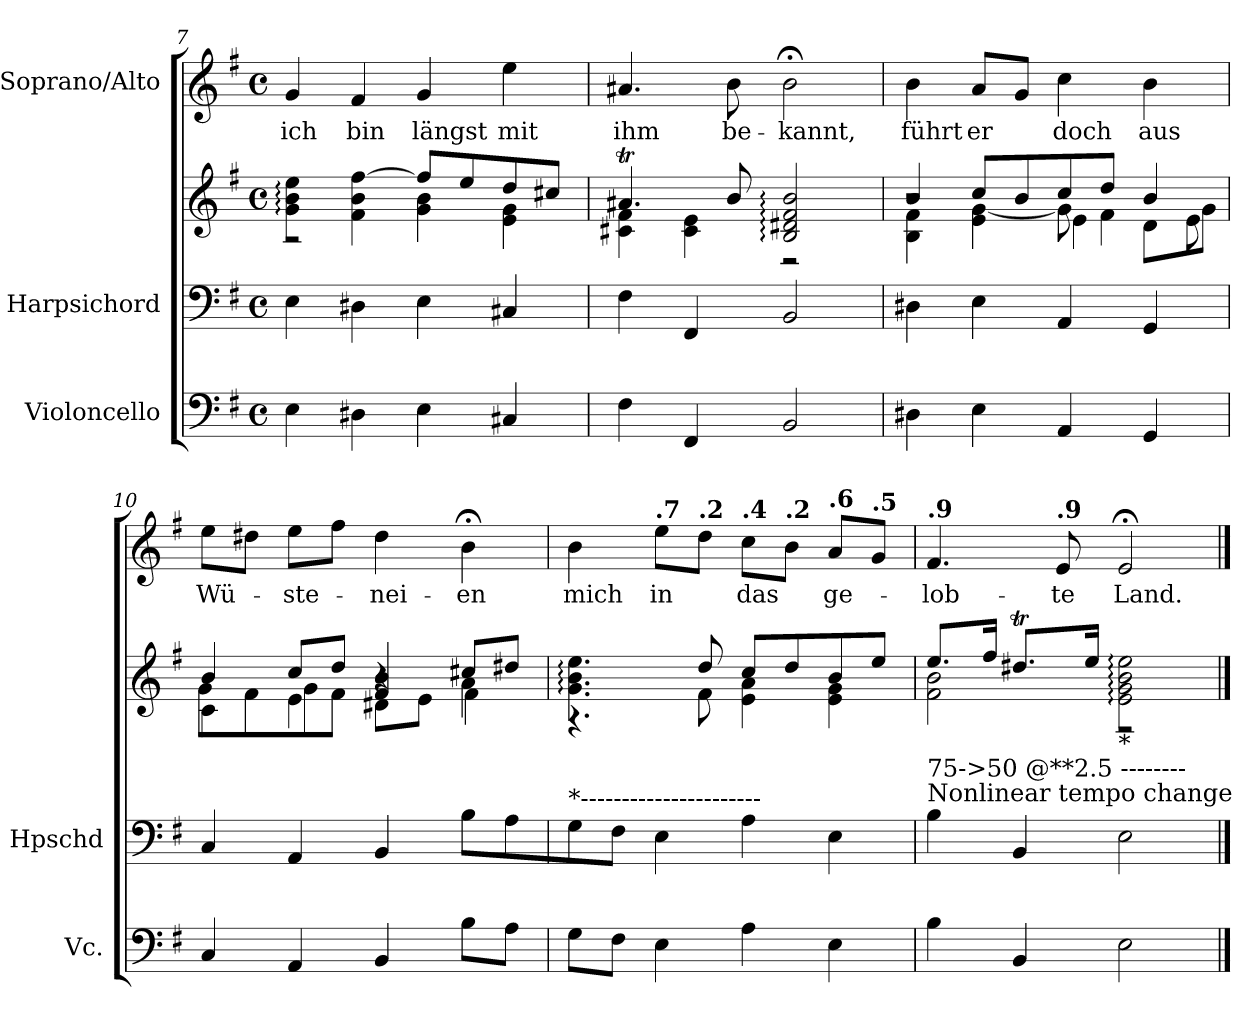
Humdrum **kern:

**kern	**kern	**kern	**kern	**text
*part3	*part2	*part2	*part1	*part1
*staff4	*staff3	*staff2	*staff1	*staff1
*I"Violoncello	*I"Harpsichord	*	*I"Soprano/Alto	*
*I'Vc.	*I'Hpschd	*	*	*
*clefF4	*clefF4	*clefG2	*clefG2	*
*k[f#]	*k[f#]	*k[f#]	*k[f#]	*
*M4/4	*M4/4	*M4/4	*M4/4	*
*met(c)	*met(c)	*met(c)	*met(c)	*
=7	=7	=7	=7	=7
*	*	*^	*	*
!	!	!	!	!	!LO:LY:b
4E\	4E\	4g\: 4b\: 4ee\:	2r	4g/	ich
!	!	!	!	!	!LO:LY:b
4D#X\	4D#X\	4f#\ 4b\ [4ff#\	.	4f#/	bin
!	!	!	!	!	!LO:LY:b
4E\	4E\	8ff#/L]	4g\ 4b\	4g/	längst
.	.	8ee/	.	.	.
!	!	!	!	!	!LO:LY:b
4C#X/	4C#X/	8dd/	4e\ 4g\	4ee\	mit
.	.	8cc#X/J	.	.	.
=8	=8	=8	=8	=8	=8
!	!	!	!	!	!LO:LY:b
4F#\	4F#\	4.a#Xt/	4c#X\ 4f#\	4.a#X/	ihm
4FF#/	4FF#/	.	4c#\ 4e\	.	.
!	!	!	!	!	!LO:LY:b
.	.	8b/	.	8b\	be-
!	!	!	!	!	!LO:LY:b
2BB/	2BB/	2B/: 2d#X/: 2f#/: 2b/:	2r	2b;<\	-kannt,
!!LO:LB:g=z
=9	=9	=9	=9	=9	=9
*	*	*	*^	*	*
!	!	!	!	!	!	!LO:LY:b
4D#X\	4D#X\	4b/	4B\ 4f#\	2r	4b\	führt
!	!	!	!	!	!	!LO:LY:b
4E\	4E\	8cc/L	4e\ [4g\	.	8a/L	er
.	.	8b/	.	.	8g/J	.
!	!	!	!	!	!	!LO:LY:b
4AA/	4AA/	8cc/	8g\]	4e\	4cc\	doch
.	.	8dd/J	4f#\	.	.	.
!	!	!	!	!	!	!LO:LY:b
4GG/	4GG/	4b/	.	8d\L	4b\	aus
.	.	.	8e\	8g\J	.	.
=10	=10	=10	=10	=10	=10	=10
!	!	!	!	!	!	!LO:LY:b
4C/	4C/	4b/	4c\	8g\L	8ee\L	Wü-
.	.	.	.	8f#\	8dd#X\J	.
!	!	!	!	!	!	!LO:LY:b
4AA/	4AA/	8cc/L	4e\	8g\	8ee\L	-ste-
.	.	8dd/J	.	8f#\J	8ff#\J	.
!	!	!	!	!	!	!LO:LY:b
4BB/	4BB/	4f#/ 4b/	4r	8d#X\L	4dd#\	-nei-
.	.	.	.	8e\J	.	.
!	!	!	!	!	!	!LO:LY:b
8B\L	8B\L	8cc#X/L	4a\	4f#\	4b;<\	-en
8A\J	8A\	8dd#X/J	.	.	.	.
*	*	*v	*v	*v	*	*
=11	=11	=11	=11	=11
*	*	*	*MM75	*
*	*	*^	*	*
!	!LO:TX:a:t=*----------------------	!	!	!	!
!	!	!	!	!	!LO:LY:b
8G\L	8G\	4.g\: 4.b\: 4.ee\:	4.r	4b\	mich
8F#\J	8F#\J	.	.	.	.
*	*	*	*	*MM74	*
!	!	!	!	!LO:TX:a:B:t=.7	!
!	!	!	!	!	!LO:LY:b
4E\	4E\	.	.	8ee\L	in
*	*	*	*	*MM74	*
!	!	!	!	!LO:TX:a:B:t=.2	!
.	.	8dd/	8f#\	8dd\J	.
*	*	*	*	*MM73	*
!	!	!	!	!LO:TX:a:B:t=.4	!
!	!	!	!	!	!LO:LY:b
4A\	4A\	8cc/L	4e\ 4a\	8cc\L	das
*	*	*	*	*MM72	*
!	!	!	!	!LO:TX:a:B:t=.2	!
.	.	8dd/	.	8b\J	.
*	*	*	*	*MM70	*
!	!	!	!	!LO:TX:a:B:t=.6	!
!	!	!	!	!	!LO:LY:b
4E\	4E\	8b/	4e\ 4g\	8a/L	ge-
*	*	*	*	*MM68	*
!	!	!	!	!LO:TX:a:B:t=.5	!
.	.	8ee/J	.	8g/J	.
=12	=12	=12	=12	=12	=12
*	*	*	*	*MM65	*
!	!	!	!	!LO:TX:a:B:t=.9	!
!	!LO:TX:a:t=Nonlinear tempo change	!	!	!	!
!	!LO:TX:a:t=75->50 @**2.5  --------	!	!	!	!
!	!	!	!	!	!LO:LY:b
4B\	4B\	8.ee/L	2f#\ 2b\	4.f#/	-lob-
.	.	16ff#/Jk	.	.	.
4BB/	4BB/	8.dd#Xt/L	.	.	.
*	*	*	*	*MM54	*
!	!	!	!	!LO:TX:a:B:t=.9	!
!	!	!	!	!	!LO:LY:b
.	.	.	.	8e/	-te
.	.	16ee/Jk	.	.	.
!	!LO:TX:a:t=*	!	!	!	!
!	!	!	!	!	!LO:LY:b
2E\	2E\	2e\: 2g\: 2b\: 2ee\:	2r	2e;</	Land.
*	*	*v	*v	*	*
==	==	==	==	==
*-	*-	*-	*-	*-
